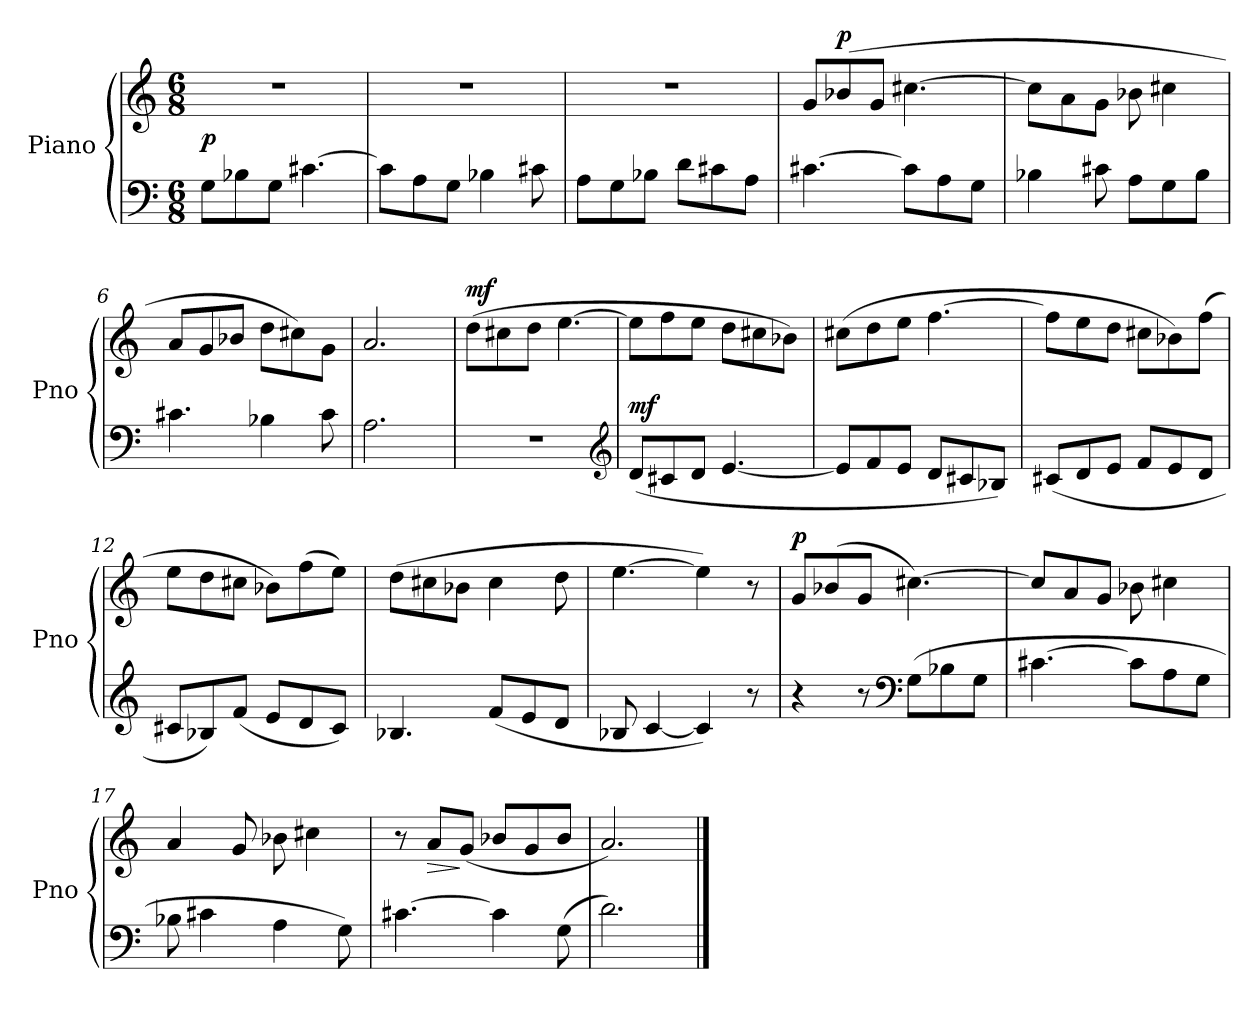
**kern	**dynam	**kern	**dynam
*part2	*part2	*part1	*part1
*staff2	*staff2	*staff1	*staff1
*I"Piano	*	*I"Piano	*
*I'Pno	*	*I'Pno	*
*clefF4	*	*clefG2	*
*M6/8	*	*M6/8	*
*MM69	*	*MM69	*
=1	=1	=1	=1
!	!LO:DY:a	!LO:N:vis=1	!
8G\L	p	2.r	.
8B-X\	.	.	.
8G\J	.	.	.
[4.c#X\	.	.	.
=2	=2	=2	=2
8c#\L]	.	2.r	.
8A\	.	.	.
8G\J	.	.	.
4B-X\	.	.	.
8c#X\	.	.	.
=3	=3	=3	=3
!	!	!LO:N:vis=1	!
8A\L	.	2.r	.
8G\	.	.	.
8B-X\J	.	.	.
8d\L	.	.	.
8c#X\	.	.	.
8A\J	.	.	.
=4	=4	=4	=4
[4.c#X\	.	8g/L	.
!	!	!	!LO:DY:a
.	.	(8b-X/	p
.	.	8g/J	.
8c#\L]	.	[4.cc#X\	.
8A\	.	.	.
8G\J	.	.	.
=5	=5	=5	=5
4B-X\	.	8cc#\L]	.
.	.	8a\	.
8c#X\	.	8g\J	.
8A\L	.	8b-X\	.
8G\	.	4cc#X\	.
8B-\J	.	.	.
=6	=6	=6	=6
4.c#X\	.	8a/L	.
.	.	8g/	.
.	.	8b-X/J	.
4B-X\	.	8dd\L	.
.	.	8cc#X\)	.
8c#\	.	8g\J	.
!!LO:LB:g=z
=7	=7	=7	=7
2.A\	.	2.a/	.
=8	=8	=8	=8
!LO:N:vis=1	!	!	!LO:DY:a
2.r	.	(8dd\L	mf
.	.	8cc#X\	.
.	.	8dd\J	.
.	.	[4.ee\	.
*clefG2	*	*	*
=9	=9	=9	=9
!	!LO:DY:a	!	!
(8d/L	mf	8ee\L]	.
8c#X/	.	8ff\	.
8d/J	.	8ee\J	.
[4.e/	.	8dd\L	.
.	.	8cc#X\	.
.	.	8b-X\J)	.
=10	=10	=10	=10
8e/L]	.	(8cc#X\L	.
8f/	.	8dd\	.
8e/J	.	8ee\J	.
8d/L	.	[4.ff\	.
8c#X/	.	.	.
8B-X/J)	.	.	.
=11	=11	=11	=11
(8c#X/L	.	8ff\L]	.
8d/	.	8ee\	.
8e/J	.	8dd\J	.
8f/L	.	8cc#X\L	.
8e/	.	8b-X\)	.
8d/J	.	(8ff\J	.
=12	=12	=12	=12
8c#X/L	.	8ee\L	.
8B-X/)	.	8dd\	.
(8f/J	.	8cc#X\J	.
8e/L	.	8b-X\L)	.
8d/	.	(8ff\	.
8c#/J)	.	8ee\J)	.
!!LO:LB:g=z
=13	=13	=13	=13
4.B-X/	.	(8dd\L	.
.	.	8cc#X\	.
.	.	8b-X\J	.
(8f/L	.	4cc#\	.
8e/	.	.	.
8d/J	.	8dd\	.
=14	=14	=14	=14
8B-X/	.	[4.ee\	.
[4c/	.	.	.
4c/])	.	4ee\])	.
8r	.	8r	.
=15	=15	=15	=15
!	!	!	!LO:DY:a
4r	.	8g/L	p
.	.	(8b-X/	.
8r	.	8g/J	.
*clefF4	*	*	*
(8G\L	.	[4.cc#X\)	.
8B-X\	.	.	.
8G\J	.	.	.
=16	=16	=16	=16
[4.c#X\	.	8cc#/L]	.
.	.	8a/	.
.	.	8g/J	.
8c#\L]	.	8b-X\	.
8A\	.	4cc#X\	.
8G\J	.	.	.
=17	=17	=17	=17
8B-X\	.	4a/	.
4c#X\	.	.	.
.	.	8g/	.
4A\	.	8b-X\	.
.	.	4cc#X\	.
8G\)	.	.	.
=18	=18	=18	=18
[4.c#X\	.	8r	.
!	!	!	!LO:HP:b
.	.	8a/L	>
.	.	(8g/J	]
4c#\]	.	8b-X/L	.
.	.	8g/	.
(8G\	.	8b-/J	.
=19	=19	=19	=19
2.d\)	.	2.a/)	.
==	==	==	==
*-	*-	*-	*-
